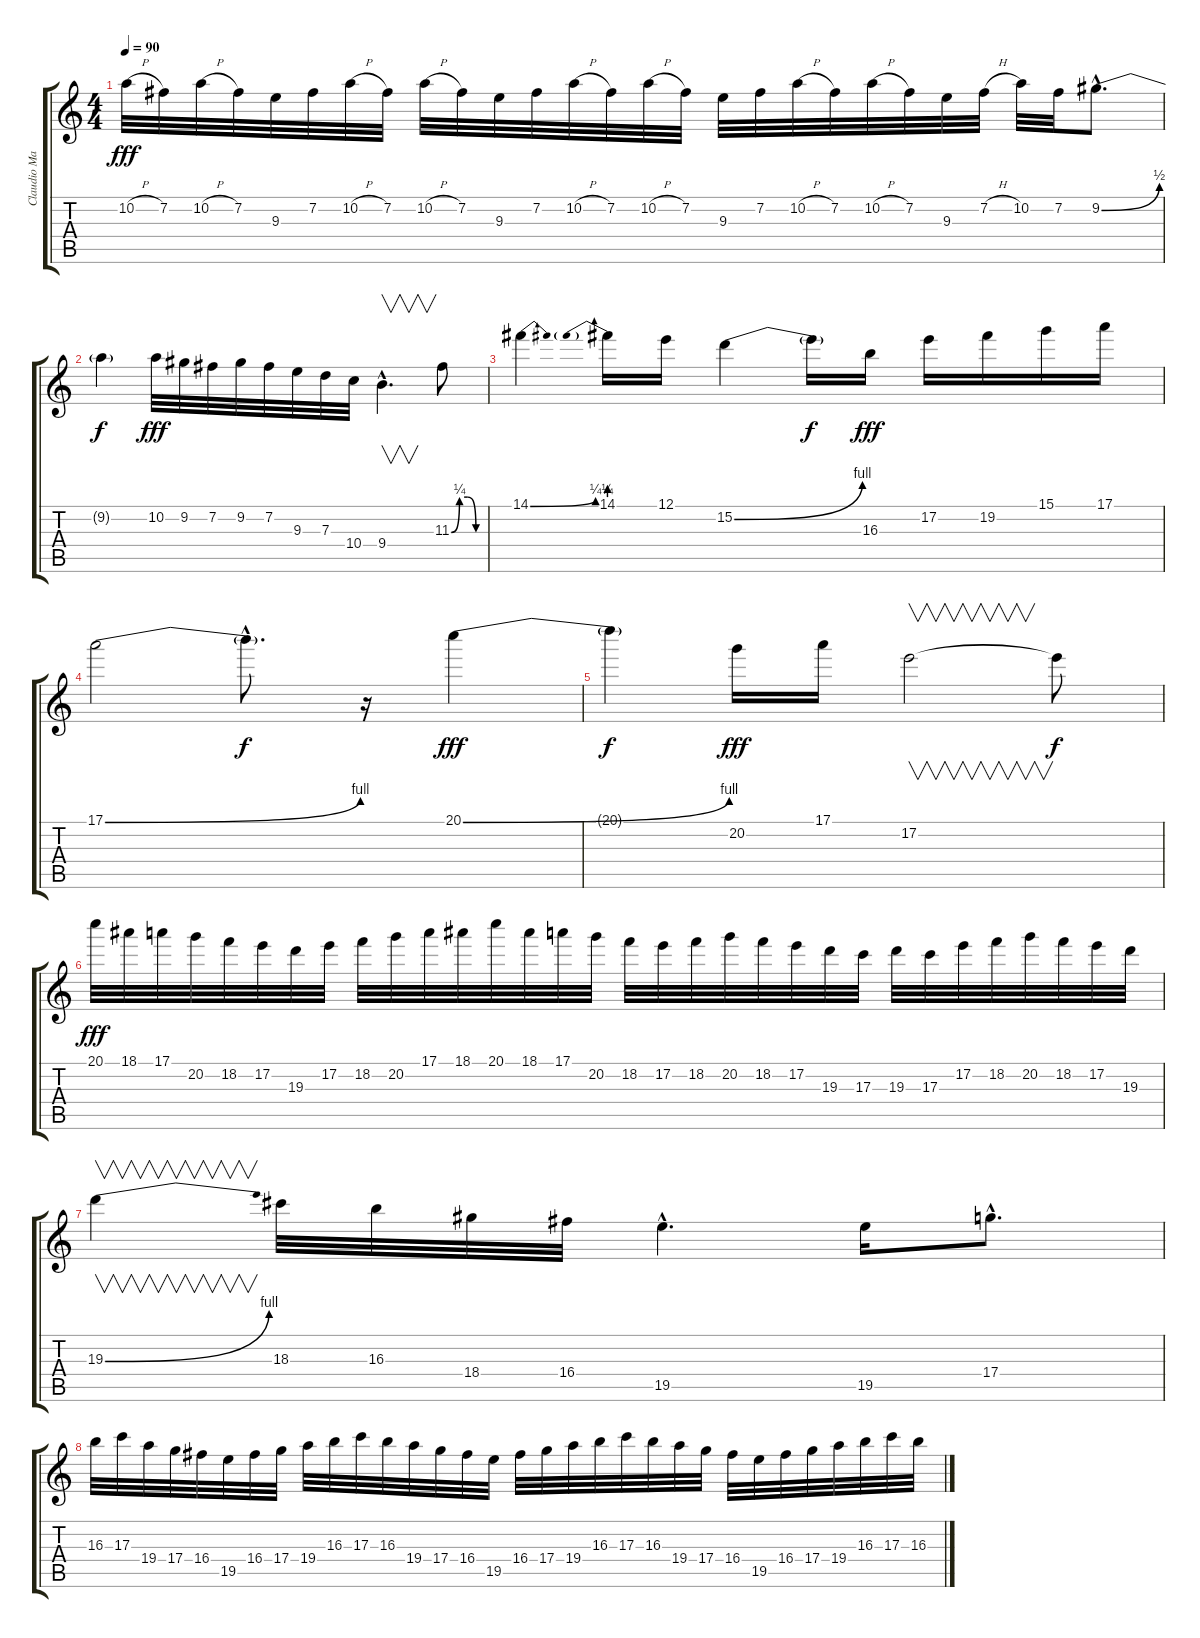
\track ("Claudio Marciello (Gtr 1)" "Claudio Ma") {instrument overdrivenguitar}
\staff {score tabs}
\tuning (E4 B3 G3 D3 A2 E2) {hide}
\ts (4 4)
\tempo 90
\clef g2
\ks c
10.2{h}.32{dy fff} 7.2.32 10.2{h}.32 7.2.32 9.3.32 7.2.32 10.2{h}.32 7.2.32 10.2{h}.32 7.2.32 9.3.32 7.2.32 10.2{h}.32 7.2.32 10.2{h}.32 7.2.32 9.3.32 7.2.32 10.2{h}.32 7.2.32 10.2{h}.32 7.2.32 9.3.32 7.2{h}.32 10.2.32 7.2.32 9.2{be (bend 0 0 60 2) hac}.8{d} |
9.2{t}.4{dy f} 10.2.32{dy fff} 9.2.32 7.2.32 9.2.32 7.2.32 9.3.32 7.3.32 10.4.32 9.4{hac}.4{v d} 11.3{be (custom 0 0 15 1 30 1 45 0 60 0)}.8 |
14.1{be (bend 0 0 60 1)}.4 14.1{be (prebend 0 1 60 1)}.16 12.1.16 15.2{be (bend 0 0 60 4)}.4 15.2{t}.16{dy f} 16.3.16{dy fff} 17.2.16 19.2.16 15.1.16 17.1.16 |
17.1{be (bend 0 0 60 4)}.2 17.1{hac t}.8{d dy f} r.16 20.1{be (bend 0 0 60 4)}.4{dy fff} |
20.1{t}.4{dy f} 20.2.16{dy fff} 17.1.16 17.2.2{v} 17.2{t}.8{dy f} |
20.1.32{dy fff} 18.1.32 17.1.32 20.2.32 18.2.32 17.2.32 19.3.32 17.2.32 18.2.32 20.2.32 17.1.32 18.1.32 20.1.32 18.1.32 17.1.32 20.2.32 18.2.32 17.2.32 18.2.32 20.2.32 18.2.32 17.2.32 19.3.32 17.3.32 19.3.32 17.3.32 17.2.32 18.2.32 20.2.32 18.2.32 17.2.32 19.3.32 |
19.3{be (bend 0 0 60 4)}.4{v} 18.3.32 16.3.32 18.4.32 16.4.32 19.5{hac}.4{d} 19.5.16 17.4{hac}.8{d} |
16.3.32 17.3.32 19.4.32 17.4.32 16.4.32 19.5.32 16.4.32 17.4.32 19.4.32 16.3.32 17.3.32 16.3.32 19.4.32 17.4.32 16.4.32 19.5.32 16.4.32 17.4.32 19.4.32 16.3.32 17.3.32 16.3.32 19.4.32 17.4.32 16.4.32 19.5.32 16.4.32 17.4.32 19.4.32 16.3.32 17.3.32 16.3.32
